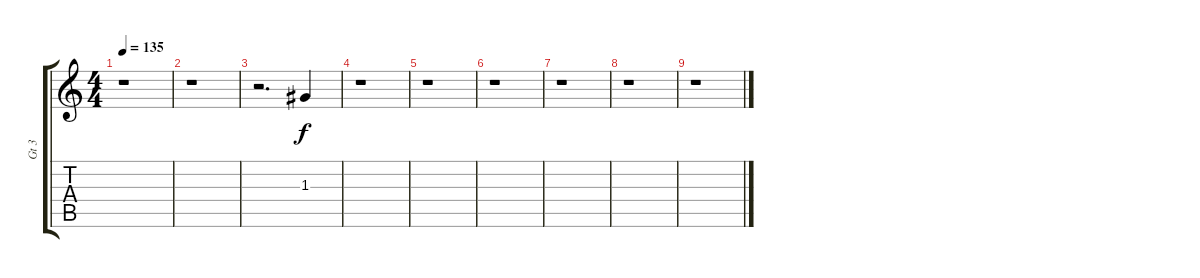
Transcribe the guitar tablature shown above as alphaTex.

\track ("Gt 3                                " "Gt 3      ") {instrument guitarharmonics}
\staff {score tabs}
\tuning (E4 B3 G3 D3 A2 E2) {hide}
\ts (4 4)
\tempo 135
\clef g2
\ks c
r.1{dy mf} |
r.1 |
r.2{d} 1.3.4{dy f} |
r.1 |
r.1 |
r.1 |
r.1 |
r.1 |
r.1
